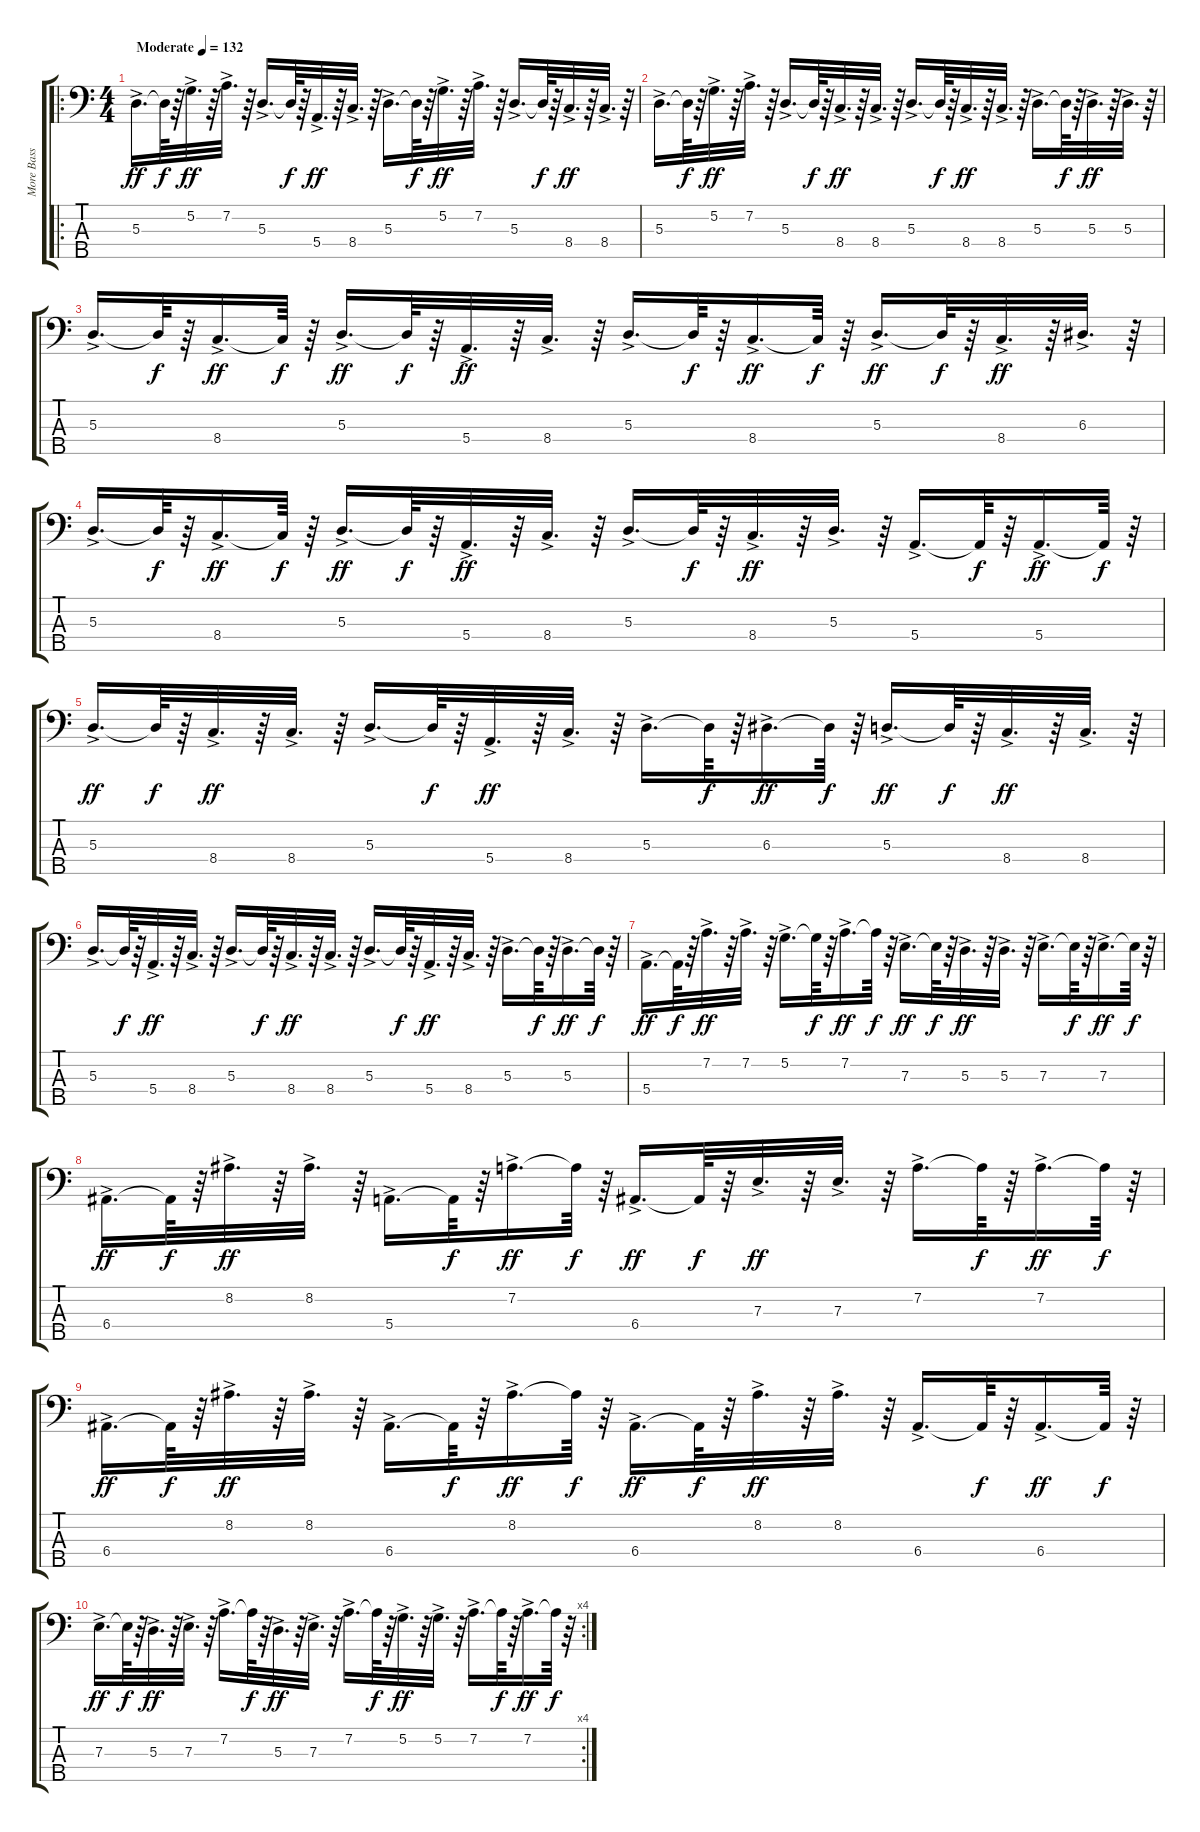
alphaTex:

\track ("More Bass Sound" "More Bass ") {instrument slapbass2}
\staff {score tabs}
\tuning (G2 D2 A1 E1 B0) {hide}
\ro
\ts (4 4)
\tempo (132 "Moderate")
\clef f4
\ks c
5.3{ac}.16{d dy ff instrument slapbass2} 5.3{t}.64{dy f} r.64 5.2{ac}.32{d dy ff} r.64 7.2{ac}.32{d} r.64 5.3{ac}.16{d} 5.3{t}.64{dy f} r.64 5.4{ac}.32{d dy ff} r.64 8.4{ac}.32{d} r.64 5.3{ac}.16{d} 5.3{t}.64{dy f} r.64 5.2{ac}.32{d dy ff} r.64 7.2{ac}.32{d} r.64 5.3{ac}.16{d} 5.3{t}.64{dy f} r.64 8.4{ac}.32{d dy ff} r.64 8.4{ac}.32{d} r.64 |
5.3{ac}.16{d} 5.3{t}.64{dy f} r.64 5.2{ac}.32{d dy ff} r.64 7.2{ac}.32{d} r.64 5.3{ac}.16{d} 5.3{t}.64{dy f} r.64 8.4{ac}.32{d dy ff} r.64 8.4{ac}.32{d} r.64 5.3{ac}.16{d} 5.3{t}.64{dy f} r.64 8.4{ac}.32{d dy ff} r.64 8.4{ac}.32{d} r.64 5.3{ac}.16{d} 5.3{t}.64{dy f} r.64 5.3{ac}.32{d dy ff} r.64 5.3{ac}.32{d} r.64 |
5.3{ac}.16{d} 5.3{t}.64{dy f} r.64 8.4{ac}.16{d dy ff} 8.4{t}.64{dy f} r.64 5.3{ac}.16{d dy ff} 5.3{t}.64{dy f} r.64 5.4{ac}.32{d dy ff} r.64 8.4{ac}.32{d} r.64 5.3{ac}.16{d} 5.3{t}.64{dy f} r.64 8.4{ac}.16{d dy ff} 8.4{t}.64{dy f} r.64 5.3{ac}.16{d dy ff} 5.3{t}.64{dy f} r.64 8.4{ac}.32{d dy ff} r.64 6.3{ac}.32{d} r.64 |
5.3{ac}.16{d} 5.3{t}.64{dy f} r.64 8.4{ac}.16{d dy ff} 8.4{t}.64{dy f} r.64 5.3{ac}.16{d dy ff} 5.3{t}.64{dy f} r.64 5.4{ac}.32{d dy ff} r.64 8.4{ac}.32{d} r.64 5.3{ac}.16{d} 5.3{t}.64{dy f} r.64 8.4{ac}.32{d dy ff} r.64 5.3{ac}.32{d} r.64 5.4{ac}.16{d} 5.4{t}.64{dy f} r.64 5.4{ac}.16{d dy ff} 5.4{t}.64{dy f} r.64 |
5.3{ac}.16{d dy ff} 5.3{t}.64{dy f} r.64 8.4{ac}.32{d dy ff} r.64 8.4{ac}.32{d} r.64 5.3{ac}.16{d} 5.3{t}.64{dy f} r.64 5.4{ac}.32{d dy ff} r.64 8.4{ac}.32{d} r.64 5.3{ac}.16{d} 5.3{t}.64{dy f} r.64 6.3{ac}.16{d dy ff} 6.3{t}.64{dy f} r.64 5.3{ac}.16{d dy ff} 5.3{t}.64{dy f} r.64 8.4{ac}.32{d dy ff} r.64 8.4{ac}.32{d} r.64 |
5.3{ac}.16{d} 5.3{t}.64{dy f} r.64 5.4{ac}.32{d dy ff} r.64 8.4{ac}.32{d} r.64 5.3{ac}.16{d} 5.3{t}.64{dy f} r.64 8.4{ac}.32{d dy ff} r.64 8.4{ac}.32{d} r.64 5.3{ac}.16{d} 5.3{t}.64{dy f} r.64 5.4{ac}.32{d dy ff} r.64 8.4{ac}.32{d} r.64 5.3{ac}.16{d} 5.3{t}.64{dy f} r.64 5.3{ac}.16{d dy ff} 5.3{t}.64{dy f} r.64 |
5.4{ac}.16{d dy ff} 5.4{t}.64{dy f} r.64 7.2{ac}.32{d dy ff} r.64 7.2{ac}.32{d} r.64 5.2{ac}.16{d} 5.2{t}.64{dy f} r.64 7.2{ac}.16{d dy ff} 7.2{t}.64{dy f} r.64 7.3{ac}.16{d dy ff} 7.3{t}.64{dy f} r.64 5.3{ac}.32{d dy ff} r.64 5.3{ac}.32{d} r.64 7.3{ac}.16{d} 7.3{t}.64{dy f} r.64 7.3{ac}.16{d dy ff} 7.3{t}.64{dy f} r.64 |
6.4{ac}.16{d dy ff} 6.4{t}.64{dy f} r.64 8.2{ac}.32{d dy ff} r.64 8.2{ac}.32{d} r.64 5.4{ac}.16{d} 5.4{t}.64{dy f} r.64 7.2{ac}.16{d dy ff} 7.2{t}.64{dy f} r.64 6.4{ac}.16{d dy ff} 6.4{t}.64{dy f} r.64 7.3{ac}.32{d dy ff} r.64 7.3{ac}.32{d} r.64 7.2{ac}.16{d} 7.2{t}.64{dy f} r.64 7.2{ac}.16{d dy ff} 7.2{t}.64{dy f} r.64 |
6.4{ac}.16{d dy ff} 6.4{t}.64{dy f} r.64 8.2{ac}.32{d dy ff} r.64 8.2{ac}.32{d} r.64 6.4{ac}.16{d} 6.4{t}.64{dy f} r.64 8.2{ac}.16{d dy ff} 8.2{t}.64{dy f} r.64 6.4{ac}.16{d dy ff} 6.4{t}.64{dy f} r.64 8.2{ac}.32{d dy ff} r.64 8.2{ac}.32{d} r.64 6.4{ac}.16{d} 6.4{t}.64{dy f} r.64 6.4{ac}.16{d dy ff} 6.4{t}.64{dy f} r.64 |
\rc 4
7.3{ac}.16{d dy ff} 7.3{t}.64{dy f} r.64 5.3{ac}.32{d dy ff} r.64 7.3{ac}.32{d} r.64 7.2{ac}.16{d} 7.2{t}.64{dy f} r.64 5.3{ac}.32{d dy ff} r.64 7.3{ac}.32{d} r.64 7.2{ac}.16{d} 7.2{t}.64{dy f} r.64 5.2{ac}.32{d dy ff} r.64 5.2{ac}.32{d} r.64 7.2{ac}.16{d} 7.2{t}.64{dy f} r.64 7.2{ac}.16{d dy ff} 7.2{t}.64{dy f} r.64
